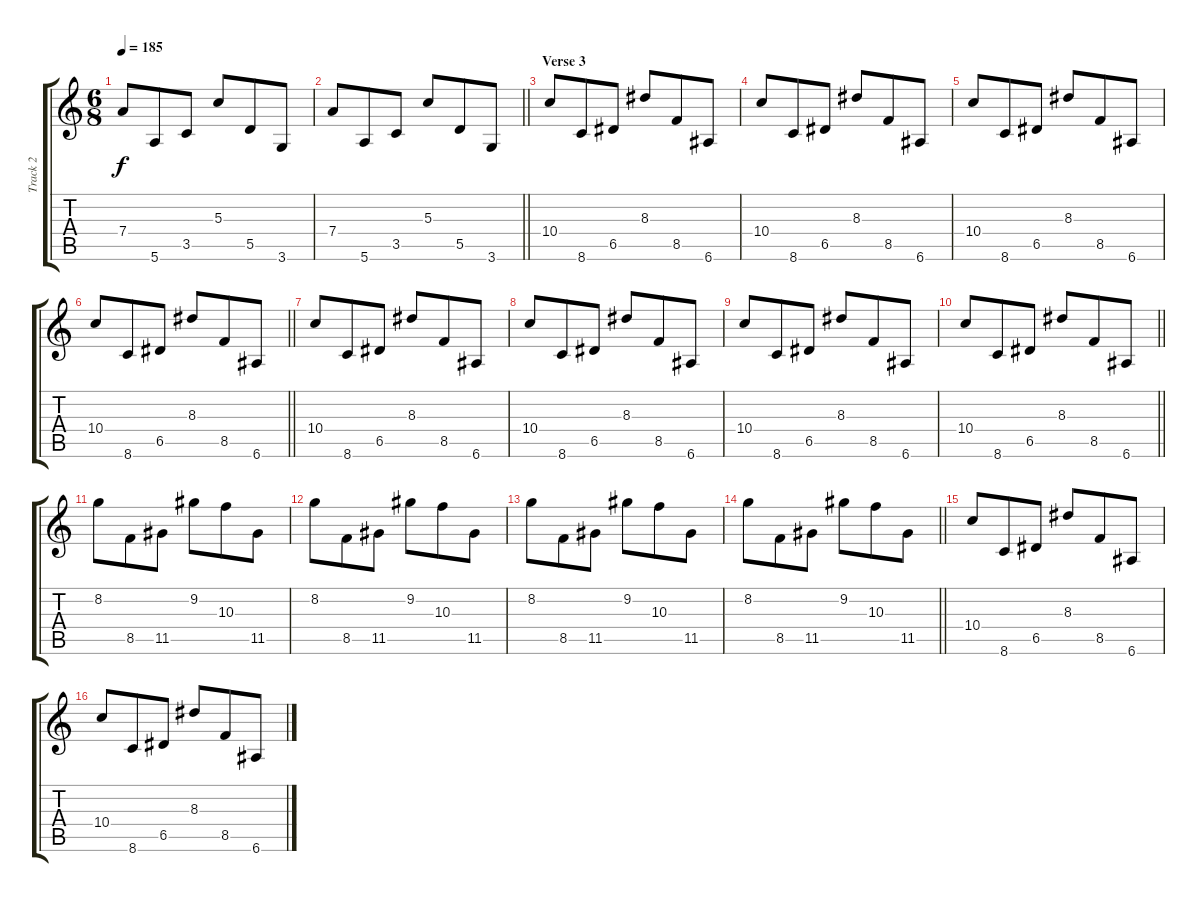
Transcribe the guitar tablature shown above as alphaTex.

\track ("Track 2" "Track 2") {instrument electricguitarclean}
\staff {score tabs}
\tuning (E4 B3 G3 D3 A2 E2) {hide}
\ts (6 8)
\tempo 185
\clef g2
\ks c
7.4.8{dy f} 5.6.8 3.5.8 5.3.8 5.5.8 3.6.8 |
\barLineRight lightlight
7.4.8 5.6.8 3.5.8 5.3.8 5.5.8 3.6.8 |
\section ("" "Verse 3")
10.4.8 8.6.8 6.5.8 8.3.8 8.5.8 6.6.8 |
10.4.8 8.6.8 6.5.8 8.3.8 8.5.8 6.6.8 |
10.4.8 8.6.8 6.5.8 8.3.8 8.5.8 6.6.8 |
\barLineRight lightlight
10.4.8 8.6.8 6.5.8 8.3.8 8.5.8 6.6.8 |
10.4.8 8.6.8 6.5.8 8.3.8 8.5.8 6.6.8 |
10.4.8 8.6.8 6.5.8 8.3.8 8.5.8 6.6.8 |
10.4.8 8.6.8 6.5.8 8.3.8 8.5.8 6.6.8 |
\barLineRight lightlight
10.4.8 8.6.8 6.5.8 8.3.8 8.5.8 6.6.8 |
8.2.8 8.5.8 11.5.8 9.2.8 10.3.8 11.5.8 |
8.2.8 8.5.8 11.5.8 9.2.8 10.3.8 11.5.8 |
8.2.8 8.5.8 11.5.8 9.2.8 10.3.8 11.5.8 |
\barLineRight lightlight
8.2.8 8.5.8 11.5.8 9.2.8 10.3.8 11.5.8 |
10.4.8 8.6.8 6.5.8 8.3.8 8.5.8 6.6.8 |
10.4.8 8.6.8 6.5.8 8.3.8 8.5.8 6.6.8
